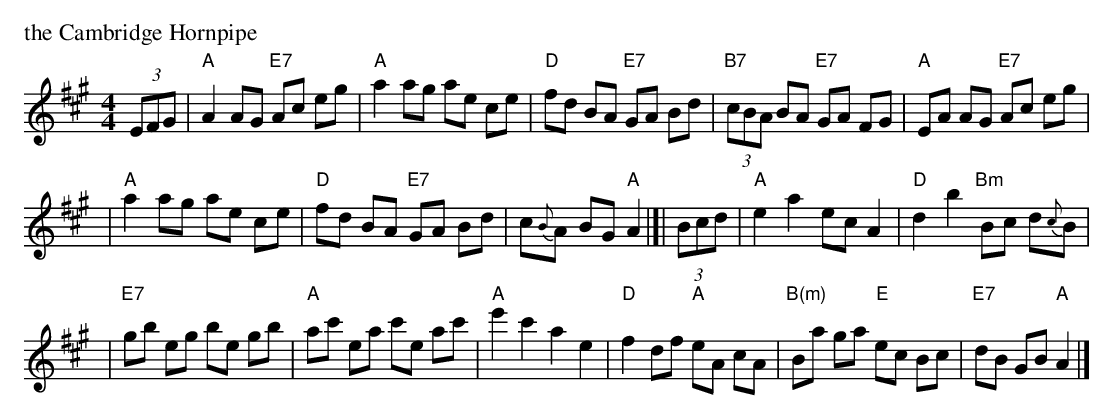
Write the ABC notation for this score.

X:1
P: the Cambridge Hornpipe
L: 1/8
M: 4/4
K: A
(3EFG | "A"A2 AG "E7"Ac eg | "A"a2 ag ae ce | "D"fd BA "E7"GA Bd | "B7"(3cBA BA "E7"GA FG | "A"EA AG "E7"Ac eg |
| "A"a2 ag ae ce | "D"fd BA "E7"GA Bd | c{B}A BG "A"A2 |]| (3Bcd | "A"e2 a2 ec A2 | "D"d2 b2 "Bm"Bc d{c}B |
| "E7"gb eg be gb | "A"ac' ea c'e ac' | "A"e'2 c'2 a2 e2 | "D"f2 df "A"eA cA | "B(m)"Ba ga "E"ec Bc | "E7"dB GB "A"A2 |]
